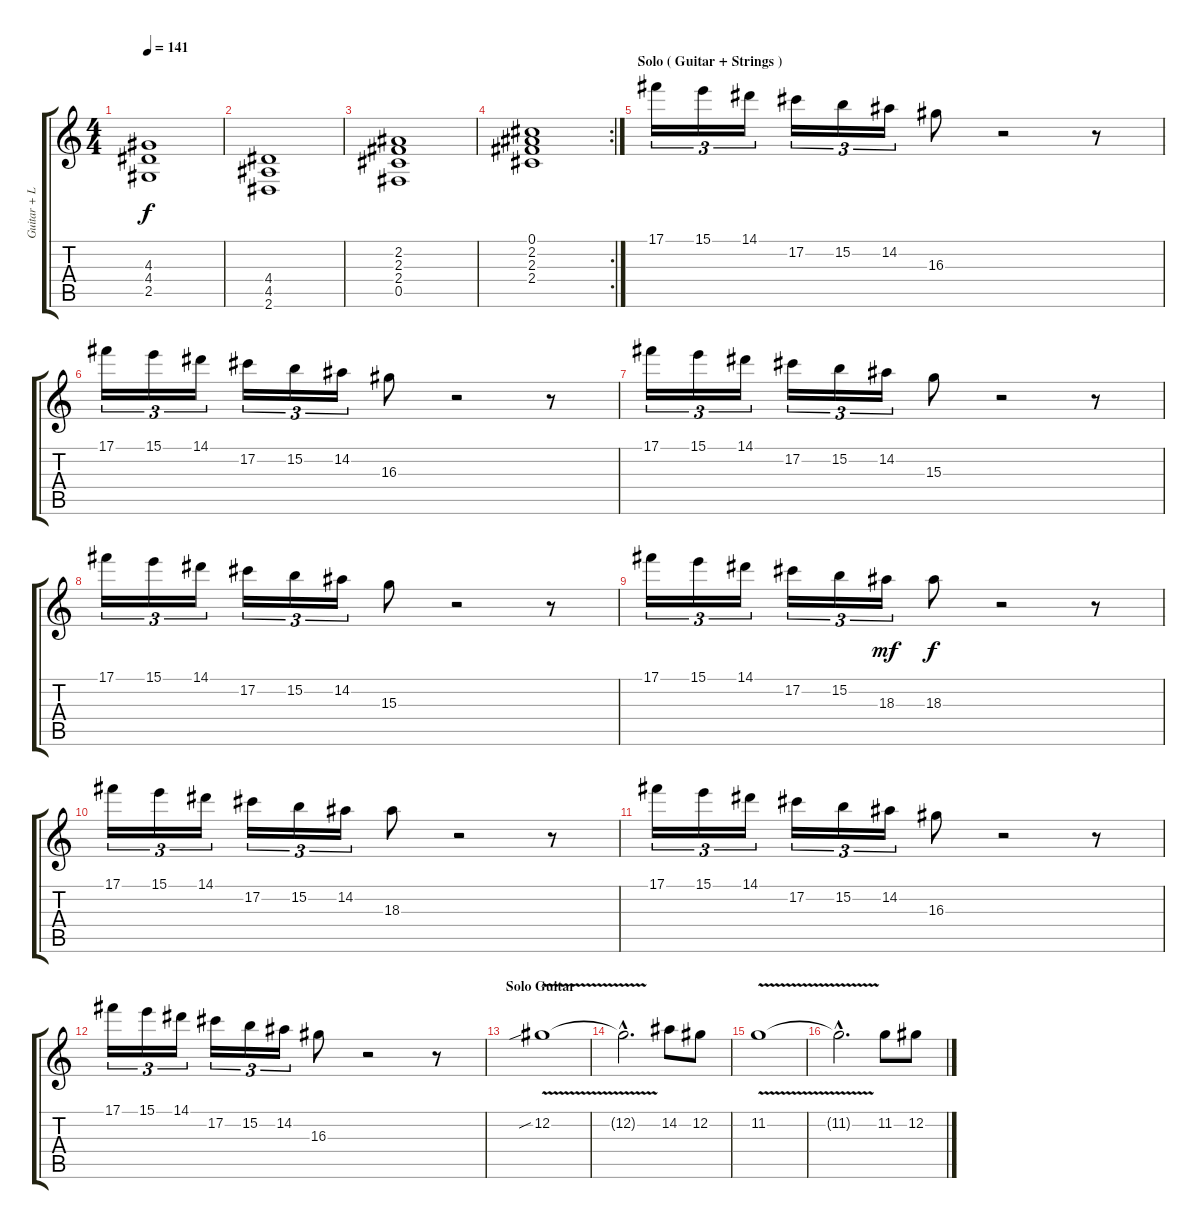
\track ("Guitar + Lead" "Guitar + L") {instrument overdrivenguitar}
\staff {score tabs}
\tuning (Db4 Ab3 E3 B2 Gb2 Db2) {hide}
\ts (4 4)
\tempo 141
\clef g2
\ks c
(4.3 4.4 2.5).1{dy f} |
(4.4 4.5 2.6).1 |
(2.2 2.3 2.4 0.5).1 |
\rc 2
(0.1 2.2 2.3 2.4).1 |
\section ("" "Solo ( Guitar + Strings )")
17.1.16{tu (3 2)} 15.1.16{tu (3 2)} 14.1.16{tu (3 2)} 17.2.16{tu (3 2)} 15.2.16{tu (3 2)} 14.2.16{tu (3 2)} 16.3.8 r.2 r.8 |
17.1.16{tu (3 2)} 15.1.16{tu (3 2)} 14.1.16{tu (3 2)} 17.2.16{tu (3 2)} 15.2.16{tu (3 2)} 14.2.16{tu (3 2)} 16.3.8 r.2 r.8 |
17.1.16{tu (3 2)} 15.1.16{tu (3 2)} 14.1.16{tu (3 2)} 17.2.16{tu (3 2)} 15.2.16{tu (3 2)} 14.2.16{tu (3 2)} 15.3.8 r.2 r.8 |
17.1.16{tu (3 2)} 15.1.16{tu (3 2)} 14.1.16{tu (3 2)} 17.2.16{tu (3 2)} 15.2.16{tu (3 2)} 14.2.16{tu (3 2)} 15.3.8 r.2 r.8 |
17.1.16{tu (3 2)} 15.1.16{tu (3 2)} 14.1.16{tu (3 2)} 17.2.16{tu (3 2)} 15.2.16{tu (3 2)} 18.3.16{tu (3 2) dy mf} 18.3.8{dy f} r.2 r.8 |
17.1.16{tu (3 2)} 15.1.16{tu (3 2)} 14.1.16{tu (3 2)} 17.2.16{tu (3 2)} 15.2.16{tu (3 2)} 14.2.16{tu (3 2)} 18.3.8 r.2 r.8 |
17.1.16{tu (3 2)} 15.1.16{tu (3 2)} 14.1.16{tu (3 2)} 17.2.16{tu (3 2)} 15.2.16{tu (3 2)} 14.2.16{tu (3 2)} 16.3.8 r.2 r.8 |
17.1.16{tu (3 2)} 15.1.16{tu (3 2)} 14.1.16{tu (3 2)} 17.2.16{tu (3 2)} 15.2.16{tu (3 2)} 14.2.16{tu (3 2)} 16.3.8 r.2 r.8 |
\section ("" "Solo Guitar")
12.2{v sib}.1{volume 16} |
12.2{hac t}.2{d} 14.2.8 12.2.8 |
11.2{v}.1 |
11.2{hac t}.2{d} 11.2.8 12.2.8
